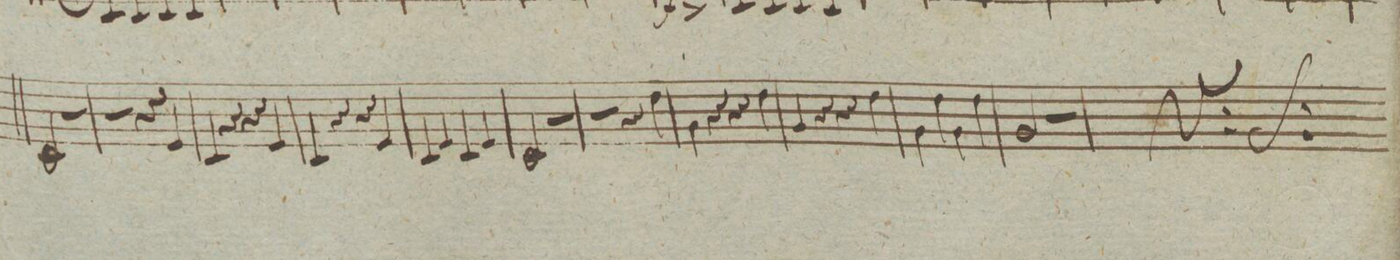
**kern	**dynam
*I"Corno 2do in C:	*
*clefG2	*
*k[]	*
*met(c|)	*
*M2/2	*
2c/	.
2r	.
=21	=21
2r	.
4r	.
4e/	.
=22	=22
4c/	.
4r	.
4r	.
4e/	.
=23	=23
4c/	.
4r	.
4r	.
4e/	.
=24	=24
4c/	.
4e/	.
4c/	.
4e/	.
=25	=25
2c/	.
2r	.
=26	=26
2r	.
4r	.
4dd\	.
=27	=27
4g\	.
4r	.
4r	.
4dd\	.
=28	=28
4g/	.
4r	.
4r	.
4dd\	.
=29	=29
4g\	.
4dd\	.
4g\	.
4dd\	.
=30	=30
2g/	.
2r	.
=31	=31
*-	*-
